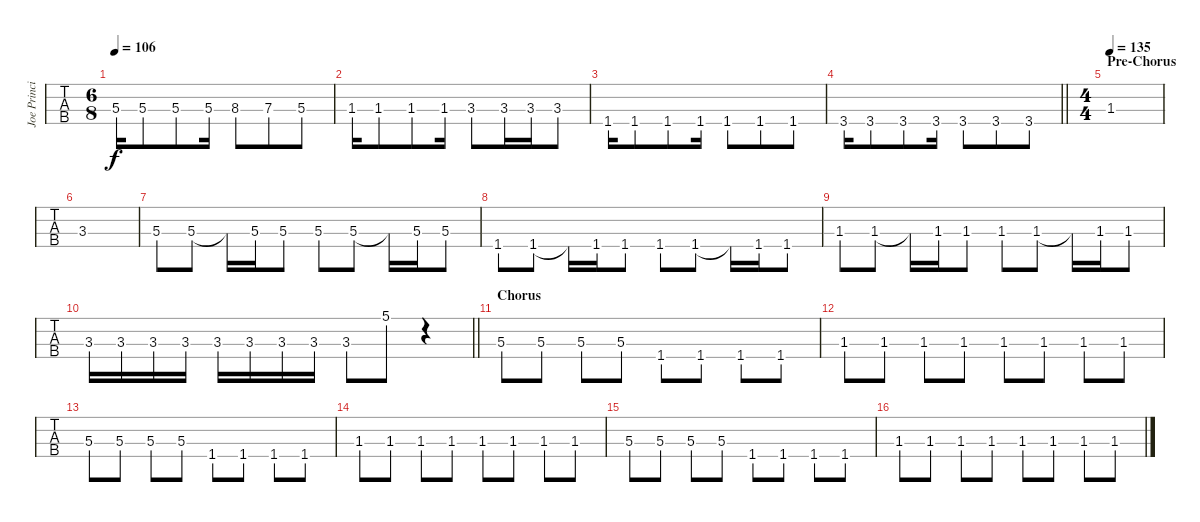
\track ("Joe Principe - Bass" "Joe Princi") {instrument electricbassfinger}
\staff {tabs}
\tuning (Gb2 Db2 Ab1 Eb1) {hide}
\ts (6 8)
\tempo 106
\clef f4
\ks c
5.3.16{dy f} 5.3.8 5.3.8 5.3.16 8.3.8 7.3.8 5.3.8 |
1.3.16 1.3.8 1.3.8 1.3.16 3.3.8 3.3.16 3.3.16 3.3.8 |
1.4.16 1.4.8 1.4.8 1.4.16 1.4.8 1.4.8 1.4.8 |
\barLineRight lightlight
3.4.16 3.4.8 3.4.8 3.4.16 3.4.8 3.4.8 3.4.8 |
\ts (4 4)
\section ("" "Pre-Chorus")
\tempo 135
1.3.1 |
3.3.1 |
5.3.8 5.3.8 5.3{t}.16 5.3.16 5.3.8 5.3.8 5.3.8 5.3{t}.16 5.3.16 5.3.8 |
1.4.8 1.4.8 1.4{t}.16 1.4.16 1.4.8 1.4.8 1.4.8 1.4{t}.16 1.4.16 1.4.8 |
1.3.8 1.3.8 1.3{t}.16 1.3.16 1.3.8 1.3.8 1.3.8 1.3{t}.16 1.3.16 1.3.8 |
\barLineRight lightlight
3.3.16 3.3.16 3.3.16 3.3.16 3.3.16 3.3.16 3.3.16 3.3.16 3.3.8 5.1.8 r.4 |
\section ("" "Chorus")
5.3.8 5.3.8 5.3.8 5.3.8 1.4.8 1.4.8 1.4.8 1.4.8 |
1.3.8 1.3.8 1.3.8 1.3.8 1.3.8 1.3.8 1.3.8 1.3.8 |
5.3.8 5.3.8 5.3.8 5.3.8 1.4.8 1.4.8 1.4.8 1.4.8 |
1.3.8 1.3.8 1.3.8 1.3.8 1.3.8 1.3.8 1.3.8 1.3.8 |
5.3.8 5.3.8 5.3.8 5.3.8 1.4.8 1.4.8 1.4.8 1.4.8 |
1.3.8 1.3.8 1.3.8 1.3.8 1.3.8 1.3.8 1.3.8 1.3.8
